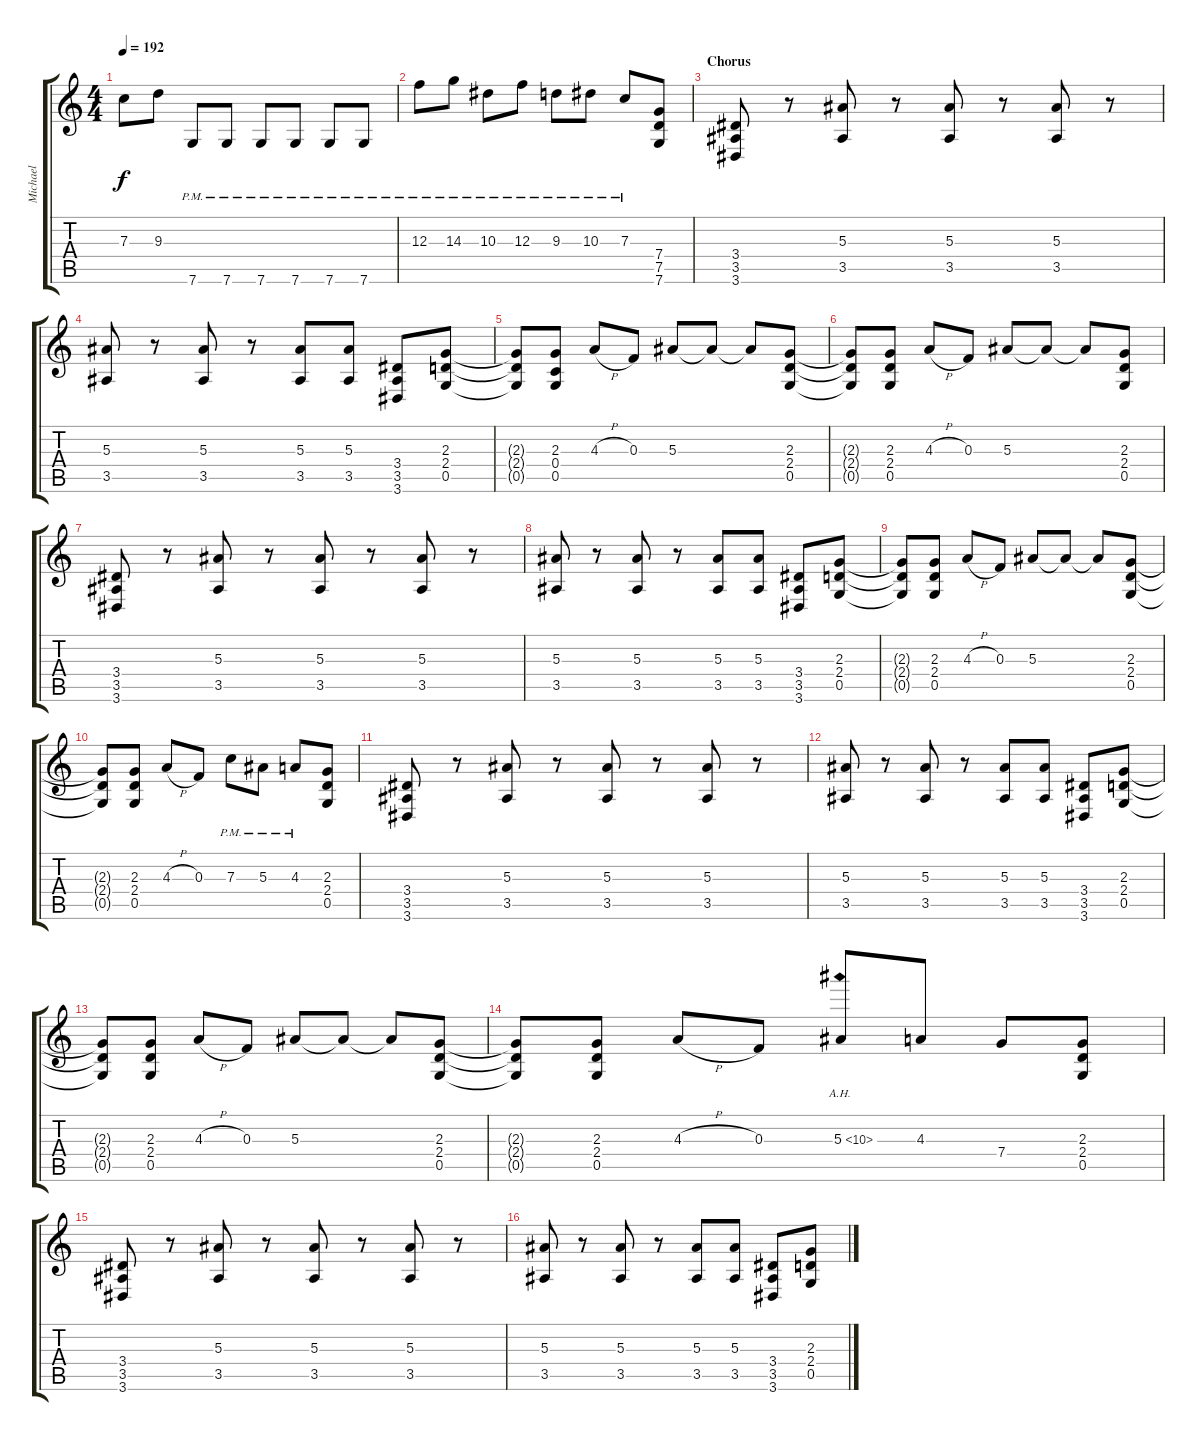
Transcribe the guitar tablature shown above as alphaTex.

\track ("Michael" "Michael") {instrument distortionguitar}
\staff {score tabs}
\tuning (D4 A3 F3 C3 G2 C2) {hide}
\ts (4 4)
\tempo 192
\clef g2
\ks c
7.3{t}.8{dy f} 9.3.8 7.6{pm}.8 7.6{pm}.8 7.6{pm}.8 7.6{pm}.8 7.6{pm}.8 7.6{pm}.8 |
12.3{pm}.8 14.3{pm}.8 10.3{pm}.8 12.3{pm}.8 9.3{pm}.8 10.3{pm}.8 7.3{pm}.8 (7.4 7.5 7.6).8 |
\section ("" "Chorus")
(3.4 3.5 3.6).8 r.8 (5.3 3.5).8 r.8 (5.3 3.5).8 r.8 (5.3 3.5).8 r.8 |
(5.3 3.5).8 r.8 (5.3 3.5).8 r.8 (5.3 3.5).8 (5.3 3.5).8 (3.4 3.5 3.6).8 (2.3 2.4 0.5).8 |
(2.3{t} 2.4{t} 0.5{t}).8 (2.3 0.4 0.5).8 4.3{h}.8 0.3.8 5.3.8 5.3{t}.8 5.3{t}.8 (2.3 2.4 0.5).8 |
(2.3{t} 2.4{t} 0.5{t}).8 (2.3 2.4 0.5).8 4.3{h}.8 0.3.8 5.3.8 5.3{t}.8 5.3{t}.8 (2.3 2.4 0.5).8 |
(3.4 3.5 3.6).8 r.8 (5.3 3.5).8 r.8 (5.3 3.5).8 r.8 (5.3 3.5).8 r.8 |
(5.3 3.5).8 r.8 (5.3 3.5).8 r.8 (5.3 3.5).8 (5.3 3.5).8 (3.4 3.5 3.6).8 (2.3 2.4 0.5).8 |
(2.3{t} 2.4{t} 0.5{t}).8 (2.3 2.4 0.5).8 4.3{h}.8 0.3.8 5.3.8 5.3{t}.8 5.3{t}.8 (2.3 2.4 0.5).8 |
(2.3{t} 2.4{t} 0.5{t}).8 (2.3 2.4 0.5).8 4.3{h}.8 0.3.8 7.3{pm}.8 5.3{pm}.8 4.3{pm}.8 (2.3 2.4 0.5).8 |
(3.4 3.5 3.6).8 r.8 (5.3 3.5).8 r.8 (5.3 3.5).8 r.8 (5.3 3.5).8 r.8 |
(5.3 3.5).8 r.8 (5.3 3.5).8 r.8 (5.3 3.5).8 (5.3 3.5).8 (3.4 3.5 3.6).8 (2.3 2.4 0.5).8 |
(2.3{t} 2.4{t} 0.5{t}).8 (2.3 2.4 0.5).8 4.3{h}.8 0.3.8 5.3.8 5.3{t}.8 5.3{t}.8 (2.3 2.4 0.5).8 |
(2.3{t} 2.4{t} 0.5{t}).8 (2.3 2.4 0.5).8 4.3{h}.8 0.3.8 5.3{ah 5}.8 4.3.8 7.4.8 (2.3 2.4 0.5).8 |
(3.4 3.5 3.6).8 r.8 (5.3 3.5).8 r.8 (5.3 3.5).8 r.8 (5.3 3.5).8 r.8 |
(5.3 3.5).8 r.8 (5.3 3.5).8 r.8 (5.3 3.5).8 (5.3 3.5).8 (3.4 3.5 3.6).8 (2.3 2.4 0.5).8
